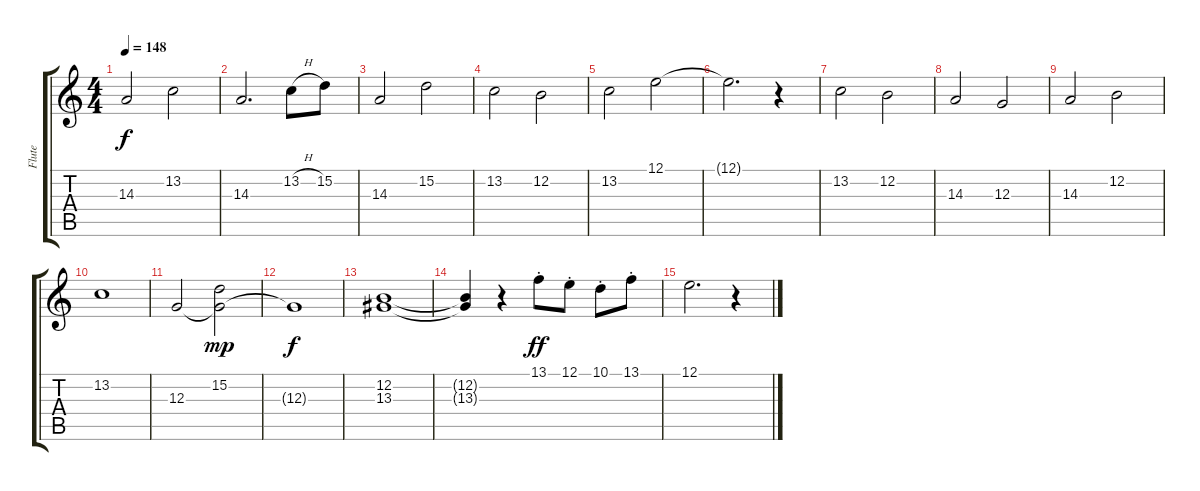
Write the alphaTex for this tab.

\track ("Flute" "Flute") {instrument flute}
\staff {score tabs}
\tuning (E4 B3 G3 D3 A2 E2) {hide}
\ts (4 4)
\tempo 148
\clef g2
\ks c
14.3.2{dy f} 13.2.2 |
14.3.2{d} 13.2{h}.8 15.2.8 |
14.3.2 15.2.2 |
13.2.2 12.2.2 |
13.2.2 12.1.2 |
12.1{t}.2{d} r.4 |
13.2.2 12.2.2 |
14.3.2 12.3.2 |
14.3.2 12.2.2 |
13.2.1 |
12.3.2 (15.2 12.3{t}).2{dy mp} |
12.3{t}.1{dy f} |
(12.2 13.3).1 |
(12.2{t} 13.3{t}).4 r.4 13.1{st}.8{dy ff} 12.1{st}.8 10.1{st}.8 13.1{st}.8 |
12.1.2{d} r.4
